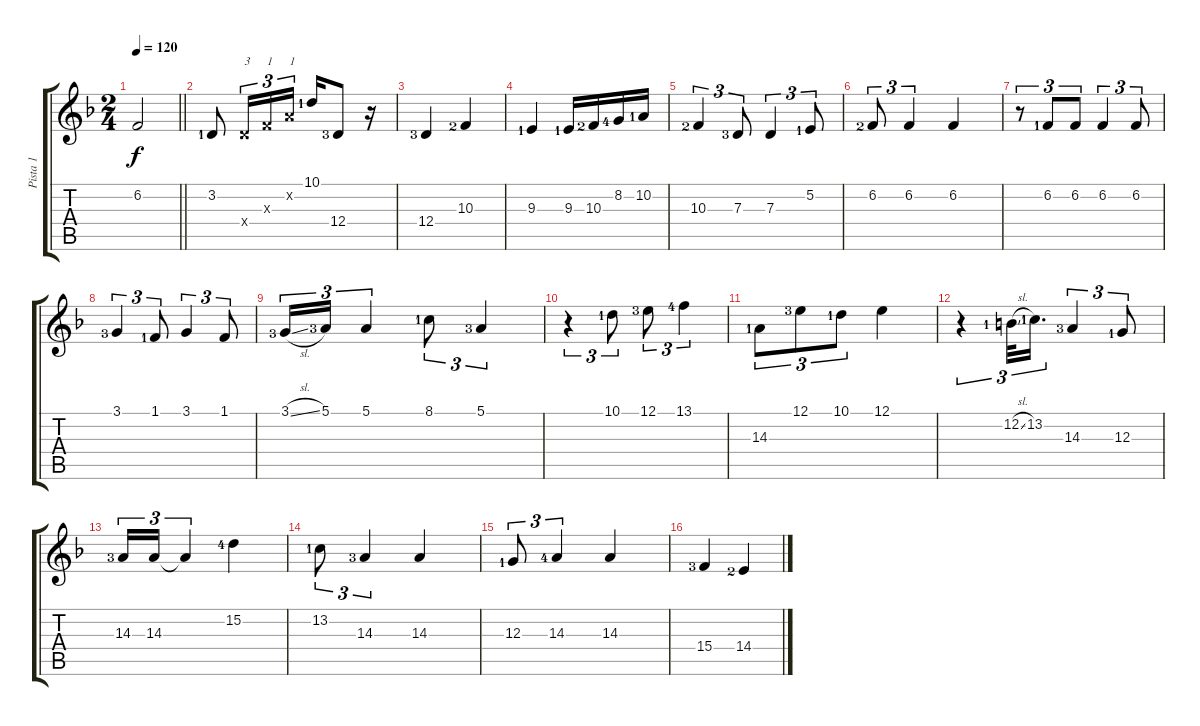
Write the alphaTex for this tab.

\track ("Pista 1" "Pista 1") {instrument flute}
\staff {score tabs}
\tuning (E4 B3 G3 D3 A2 E2) {hide}
\ts (2 4)
\tempo 120
\clef g2
\barLineRight lightlight
\ks dminor
6.2{t}.2{dy f} |
3.2{lf 2}.8{volume 13 instrument flute} 12.4{x}.16{tu (3 2) txt "3"} 10.3{x}.16{tu (3 2) txt "1"} 10.2{x}.16{tu (3 2) txt "1"} 10.1{lf 2}.16 12.4{lf 4}.8 r.16 |
12.4{lf 4}.4 10.3{lf 3}.4 |
9.3{lf 2}.4 9.3{lf 2}.16 10.3{lf 3}.16 8.2{lf 5}.16 10.2{lf 2}.16 |
10.3{lf 3}.4{tu (3 2)} 7.3{lf 4}.8{tu (3 2)} 7.3.4{tu (3 2)} 5.2{lf 2}.8{tu (3 2)} |
6.2{lf 3}.8{tu (3 2)} 6.2.4{tu (3 2)} 6.2.4 |
r.8{tu (3 2)} 6.2{lf 2}.8{tu (3 2)} 6.2.8{tu (3 2)} 6.2.4{tu (3 2)} 6.2.8{tu (3 2)} |
3.1{lf 4}.4{tu (3 2)} 1.1{lf 2}.8{tu (3 2)} 3.1.4{tu (3 2)} 1.1.8{tu (3 2)} |
3.1{sl lf 4}.16{tu (3 2)} 5.1{lf 4}.16{tu (3 2)} 5.1.4{tu (3 2)} 8.1{lf 2}.8{tu (3 2)} 5.1{lf 4}.4{tu (3 2)} |
r.4{tu (3 2)} 10.1{lf 2}.8{tu (3 2)} 12.1{lf 4}.8{tu (3 2)} 13.1{lf 5}.4{tu (3 2)} |
14.3{lf 2}.8{tu (3 2)} 12.1{lf 4}.8{tu (3 2)} 10.1{lf 2}.8{tu (3 2)} 12.1.4 |
r.4{tu (3 2)} 12.2{sl lf 2}.32{tu (3 2)} 13.2{lf 2}.16{d tu (3 2)} 14.3{lf 4}.4{tu (3 2)} 12.3{lf 2}.8{tu (3 2)} |
14.3{lf 4}.16{tu (3 2)} 14.3.16{tu (3 2)} 14.3{t}.4{tu (3 2)} 15.2{lf 5}.4 |
13.2{lf 2}.8{tu (3 2)} 14.3{lf 4}.4{tu (3 2)} 14.3.4 |
12.3{lf 2}.8{tu (3 2)} 14.3{lf 5}.4{tu (3 2)} 14.3.4 |
15.4{lf 4}.4 14.4{lf 3}.4
